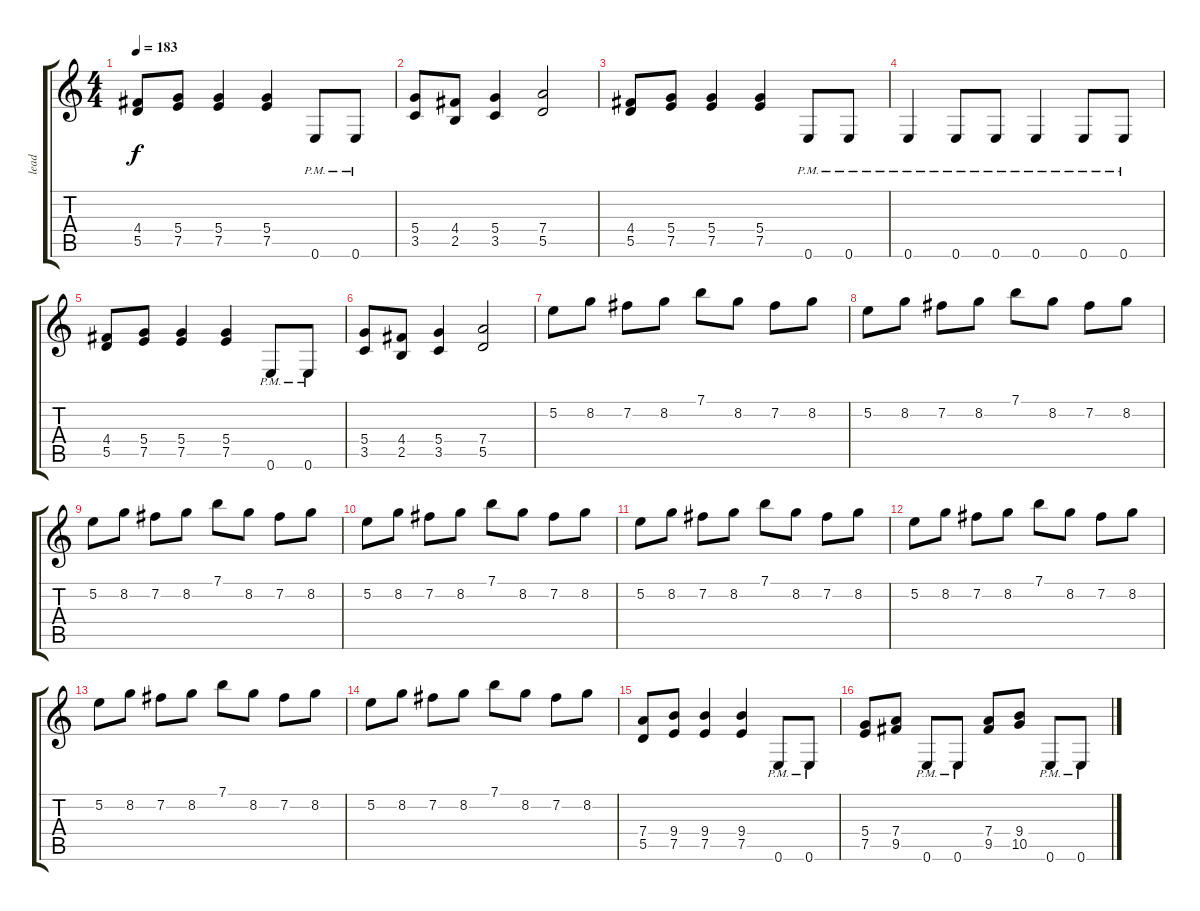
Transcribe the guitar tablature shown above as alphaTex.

\track ("lead" "lead") {instrument distortionguitar}
\staff {score tabs}
\tuning (E4 B3 G3 D3 A2 E2) {hide}
\ts (4 4)
\tempo 183
\clef g2
\ks c
(4.4 5.5).8{dy f} (5.4 7.5).8 (5.4 7.5).4 (5.4 7.5).4 0.6{pm}.8 0.6{pm}.8 |
(5.4 3.5).8 (4.4 2.5).8 (5.4 3.5).4 (7.4 5.5).2 |
(4.4 5.5).8 (5.4 7.5).8 (5.4 7.5).4 (5.4 7.5).4 0.6{pm}.8 0.6{pm}.8 |
0.6{pm}.4 0.6{pm}.8 0.6{pm}.8 0.6{pm}.4 0.6{pm}.8 0.6{pm}.8 |
(4.4 5.5).8 (5.4 7.5).8 (5.4 7.5).4 (5.4 7.5).4 0.6{pm}.8 0.6{pm}.8 |
(5.4 3.5).8 (4.4 2.5).8 (5.4 3.5).4 (7.4 5.5).2 |
5.2.8 8.2.8 7.2.8 8.2.8 7.1.8 8.2.8 7.2.8 8.2.8 |
5.2.8 8.2.8 7.2.8 8.2.8 7.1.8 8.2.8 7.2.8 8.2.8 |
5.2.8 8.2.8 7.2.8 8.2.8 7.1.8 8.2.8 7.2.8 8.2.8 |
5.2.8 8.2.8 7.2.8 8.2.8 7.1.8 8.2.8 7.2.8 8.2.8 |
5.2.8 8.2.8 7.2.8 8.2.8 7.1.8 8.2.8 7.2.8 8.2.8 |
5.2.8 8.2.8 7.2.8 8.2.8 7.1.8 8.2.8 7.2.8 8.2.8 |
5.2.8 8.2.8 7.2.8 8.2.8 7.1.8 8.2.8 7.2.8 8.2.8 |
5.2.8 8.2.8 7.2.8 8.2.8 7.1.8 8.2.8 7.2.8 8.2.8 |
(7.4 5.5).8 (9.4 7.5).8 (9.4 7.5).4 (9.4 7.5).4 0.6{pm}.8 0.6{pm}.8 |
(5.4 7.5).8 (7.4 9.5).8 0.6{pm}.8 0.6{pm}.8 (7.4 9.5).8 (9.4 10.5).8 0.6{pm}.8 0.6{pm}.8
